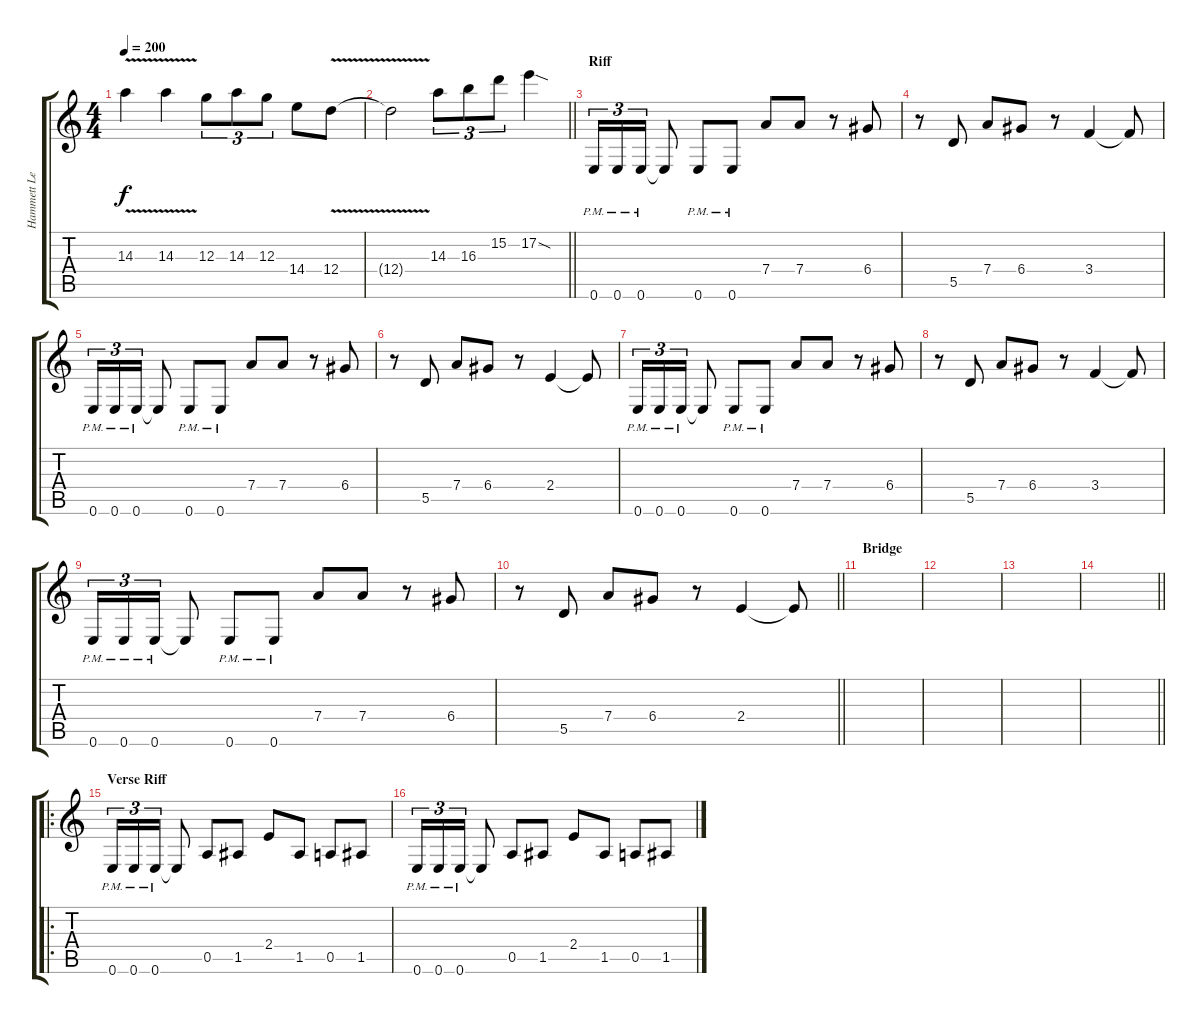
\track ("Hammett Lead" "Hammett Le") {instrument distortionguitar}
\staff {score tabs}
\tuning (E4 B3 G3 D3 A2 E2) {hide}
\ts (4 4)
\tempo 200
\clef g2
\ks c
14.3{v}.4{dy f} 14.3{v}.4 12.3.8{tu (3 2)} 14.3.8{tu (3 2)} 12.3.8{tu (3 2)} 14.4.8 12.4{v}.8 |
\barLineRight lightlight
12.4{t}.2 14.3.8{tu (3 2)} 16.3.8{tu (3 2)} 15.2.8{tu (3 2)} 17.2{sod}.4 |
\section ("" "Riff")
0.6{pm}.16{tu (3 2)} 0.6{pm}.16{tu (3 2)} 0.6{pm}.16{tu (3 2)} 0.6{t}.8 0.6{pm}.8 0.6{pm}.8 7.4.8 7.4.8 r.8 6.4.8 |
r.8 5.5.8 7.4.8 6.4.8 r.8 3.4.4 3.4{t}.8 |
0.6{pm}.16{tu (3 2)} 0.6{pm}.16{tu (3 2)} 0.6{pm}.16{tu (3 2)} 0.6{t}.8 0.6{pm}.8 0.6{pm}.8 7.4.8 7.4.8 r.8 6.4.8 |
r.8 5.5.8 7.4.8 6.4.8 r.8 2.4.4 2.4{t}.8 |
0.6{pm}.16{tu (3 2)} 0.6{pm}.16{tu (3 2)} 0.6{pm}.16{tu (3 2)} 0.6{t}.8 0.6{pm}.8 0.6{pm}.8 7.4.8 7.4.8 r.8 6.4.8 |
r.8 5.5.8 7.4.8 6.4.8 r.8 3.4.4 3.4{t}.8 |
0.6{pm}.16{tu (3 2)} 0.6{pm}.16{tu (3 2)} 0.6{pm}.16{tu (3 2)} 0.6{t}.8 0.6{pm}.8 0.6{pm}.8 7.4.8 7.4.8 r.8 6.4.8 |
\barLineRight lightlight
r.8 5.5.8 7.4.8 6.4.8 r.8 2.4.4 2.4{t}.8 |
\section ("" "Bridge")
|
|
|
\barLineRight lightlight
|
\ro
\section ("" "Verse Riff")
0.6{pm}.16{tu (3 2)} 0.6{pm}.16{tu (3 2)} 0.6{pm}.16{tu (3 2)} 0.6{t}.8 0.5.8 1.5.8 2.4.8 1.5.8 0.5.8 1.5.8 |
0.6{pm}.16{tu (3 2)} 0.6{pm}.16{tu (3 2)} 0.6{pm}.16{tu (3 2)} 0.6{t}.8 0.5.8 1.5.8 2.4.8 1.5.8 0.5.8 1.5.8
